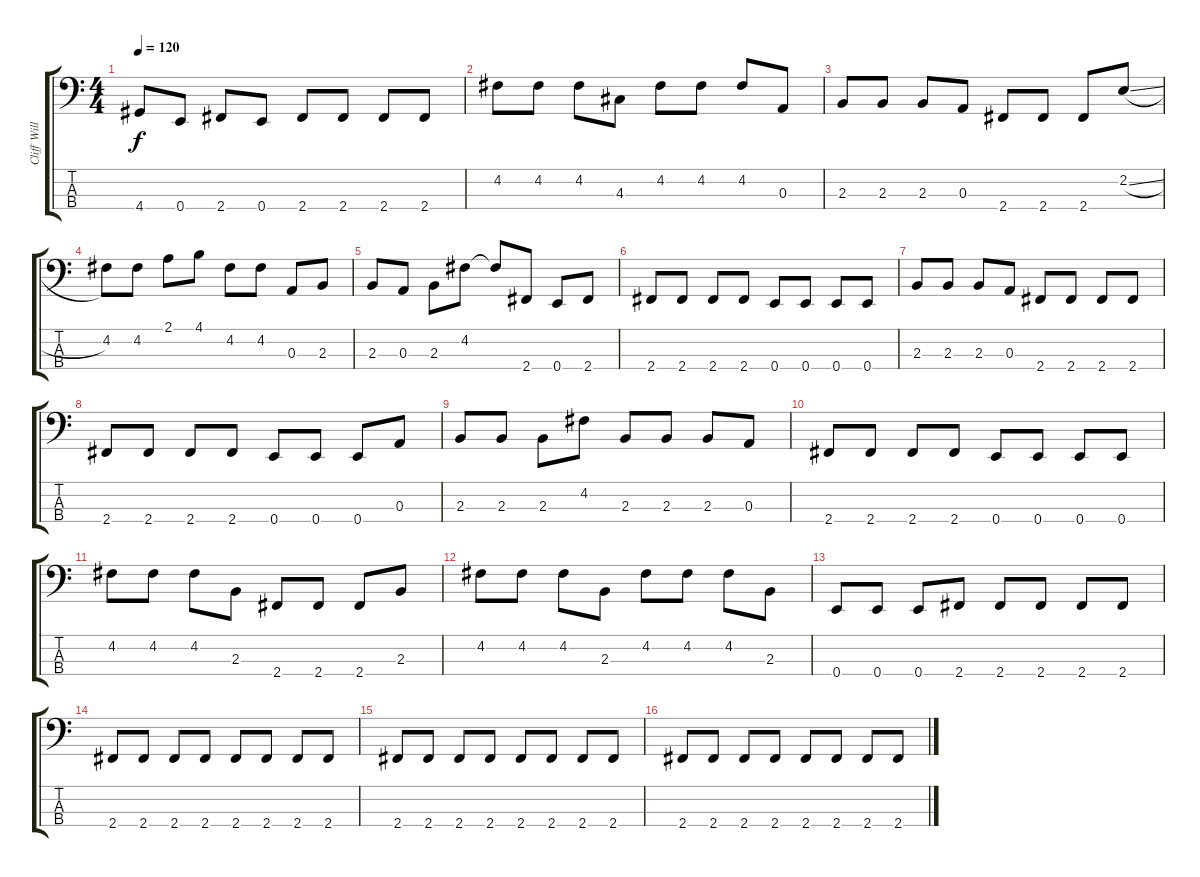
\track ("Cliff Williams" "Cliff Will") {instrument electricbassfinger}
\staff {score tabs}
\tuning (G2 D2 A1 E1) {hide}
\ts (4 4)
\tempo 120
\clef f4
\ks c
4.4.8{dy f} 0.4.8 2.4.8 0.4.8 2.4.8 2.4.8 2.4.8 2.4.8 |
4.2.8 4.2.8 4.2.8 4.3.8 4.2.8 4.2.8 4.2.8 0.3.8 |
2.3.8 2.3.8 2.3.8 0.3.8 2.4.8 2.4.8 2.4.8 2.2{sl}.8 |
4.2.8 4.2.8 2.1.8 4.1.8 4.2.8 4.2.8 0.3.8 2.3.8 |
2.3.8 0.3.8 2.3.8 4.2.8 4.2{t}.8 2.4.8 0.4.8 2.4.8 |
2.4.8 2.4.8 2.4.8 2.4.8 0.4.8 0.4.8 0.4.8 0.4.8 |
2.3.8 2.3.8 2.3.8 0.3.8 2.4.8 2.4.8 2.4.8 2.4.8 |
2.4.8 2.4.8 2.4.8 2.4.8 0.4.8 0.4.8 0.4.8 0.3.8 |
2.3.8 2.3.8 2.3.8 4.2.8 2.3.8 2.3.8 2.3.8 0.3.8 |
2.4.8 2.4.8 2.4.8 2.4.8 0.4.8 0.4.8 0.4.8 0.4.8 |
4.2.8 4.2.8 4.2.8 2.3.8 2.4.8 2.4.8 2.4.8 2.3.8 |
4.2.8 4.2.8 4.2.8 2.3.8 4.2.8 4.2.8 4.2.8 2.3.8 |
0.4.8 0.4.8 0.4.8 2.4.8 2.4.8 2.4.8 2.4.8 2.4.8 |
2.4.8 2.4.8 2.4.8 2.4.8 2.4.8 2.4.8 2.4.8 2.4.8 |
2.4.8 2.4.8 2.4.8 2.4.8 2.4.8 2.4.8 2.4.8 2.4.8 |
2.4.8 2.4.8 2.4.8 2.4.8 2.4.8 2.4.8 2.4.8 2.4.8
